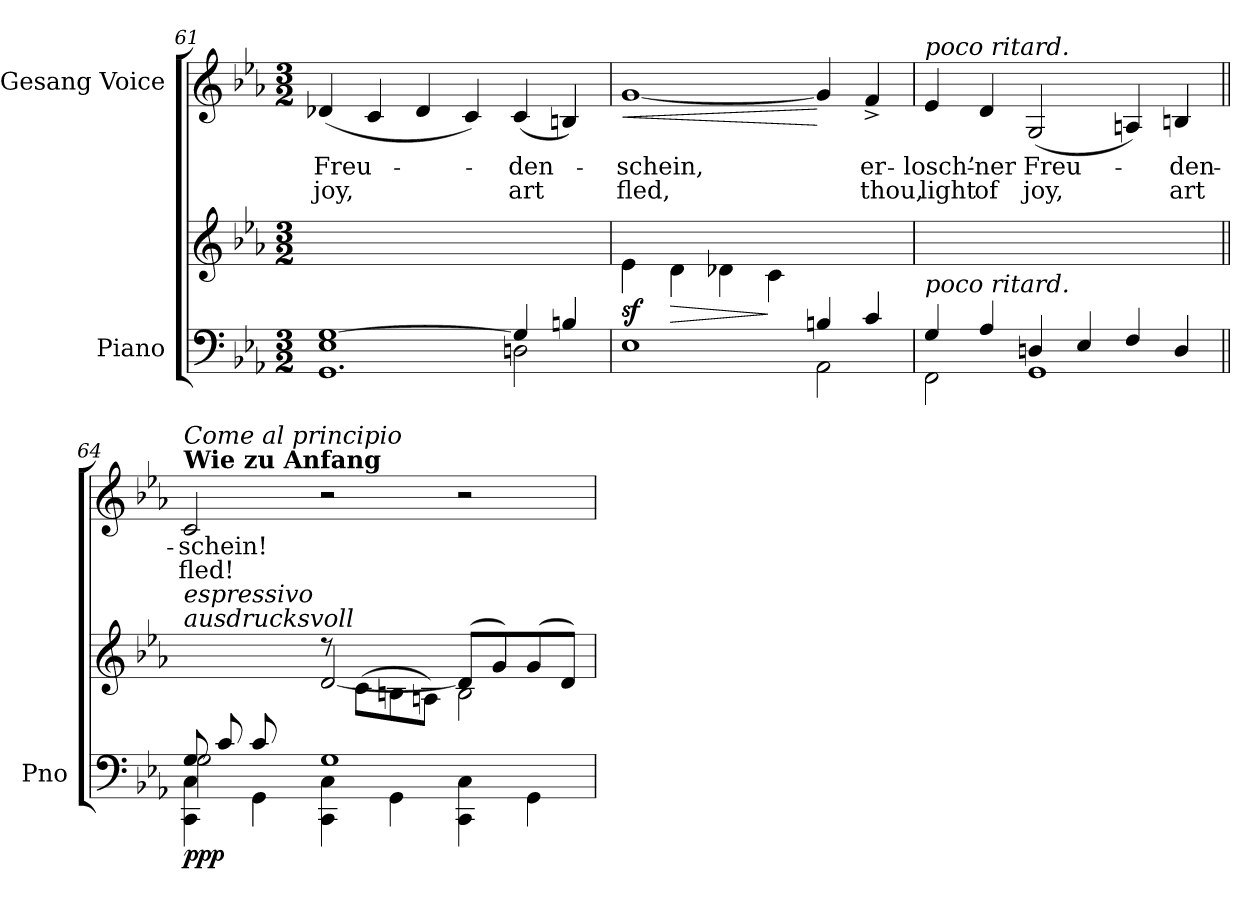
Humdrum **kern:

**kern	**kern	**dynam	**kern	**text	**text	**dynam
*part2	*part2	*part2	*part1	*part1	*part1	*part1
*staff3	*staff2	*staff2/3	*staff1	*staff1	*staff1	*staff1
*I"Piano	*	*	*I"Gesang Voice	*	*	*
*I'Pno	*	*	*	*	*	*
*clefF4	*clefG2	*	*clefG2	*	*	*
*k[b-e-a-]	*k[b-e-a-]	*	*k[b-e-a-]	*	*	*
*M3/2	*M3/2	*	*M3/2	*	*	*
=61	=61	=61	=61	=61	=61	=61
*^	*	*	*	*	*	*
*	*^	*	*	*	*	*	*
[1G	1E-	1.GG	1.ryy	.	(4d-X/	Freu-	joy,	.
.	.	.	.	.	4c/	.	.	.
.	.	.	.	.	4d-/	.	.	.
.	.	.	.	.	4c/)	.	.	.
4G/]	2Dn\	.	.	.	(4c/	-den-	art	.
4Bn/	.	.	.	.	4Bn/)	.	.	.
*	*v	*v	*	*	*	*	*	*
=62	=62	=62	=62	=62	=62	=62	=62
!	!	!	!LO:DY:a=2	!	!	!	!LO:HP:b
1ryy	1E-	4e-\	sf	[1g	-schein,	fled,	<
!	!	!	!LO:HP:b	!	!	!	!
.	.	4d\	>	.	.	.	.
.	.	4d-X\	.	.	.	.	.
.	.	4c\	]	.	.	.	.
4Bn/	2AA-\	2ryy	.	4g/]	.	.	[
4c/	.	.	.	4f^>/	er-	thou,	.
=63	=63	=63	=63	=63	=63	=63	=63
!	!	!	!	!LO:TX:i:t=poco ritard.	!	!	!
!LO:TX:i:t=poco ritard.	!	!	!	!	!	!	!
4G/	2FF\	1.ryy	.	4e-/	-losch’-	light	.
4A-/	.	.	.	4d/	-ner	of	.
4Dn/	1GG	.	.	(2G/	Freu-	joy,	.
4E-/	.	.	.	.	.	.	.
4F/	.	.	.	4An/)	.	.	.
4D/	.	.	.	4Bn/	-den-	art	.
=64||	=64||	=64||	=64||	=64||	=64||	=64||	=64||
*	*^	*^	*	*	*	*	*
!	!	!	!	!	!	!LO:TX:a:B:t=Wie zu Anfang	!	!	!
!	!	!	!	!	!	!LO:TX:i:t=Come al principio	!	!	!
!	!	!	!LO:TX:i:t=ausdrucksvoll	!	!	!	!	!	!
!	!	!	!LO:TX:i:t=espressivo	!	!	!	!	!	!
!	!	!	!	!	!LO:DY:b=2	!	!	!	!
!	!	!	!	!	!LO:DY:n=1:b	!	!	!	!
8G/L	2G\	4CC\ 4C\	4.ryy	2ryy	pp p	2c/	-schein!	fled!	.
8c/	.	.	.	.	.	.	.	.	.
(8c/	.	4GG\	.	.	.	.	.	.	.
1ryy	.	.	8d\J)	.	.	.	.	.	.
.	1G	4CC\ 4C\	8r	[2d/	.	2r	.	.	.
.	.	.	(8c\L	.	.	.	.	.	.
.	.	4GG\	8Bn\	.	.	.	.	.	.
.	.	.	8An\J)	.	.	.	.	.	.
.	.	4CC\ 4C\	(>8d/L]	2B\	.	2r	.	.	.
.	.	.	8g/)	.	.	.	.	.	.
.	.	4GG\	(>8g/	.	.	.	.	.	.
8ryy	.	.	8d/J)	.	.	.	.	.	.
*v	*v	*v	*	*	*	*	*	*	*
*	*v	*v	*	*	*	*	*
=	=	=	=	=	=	=
*-	*-	*-	*-	*-	*-	*-
